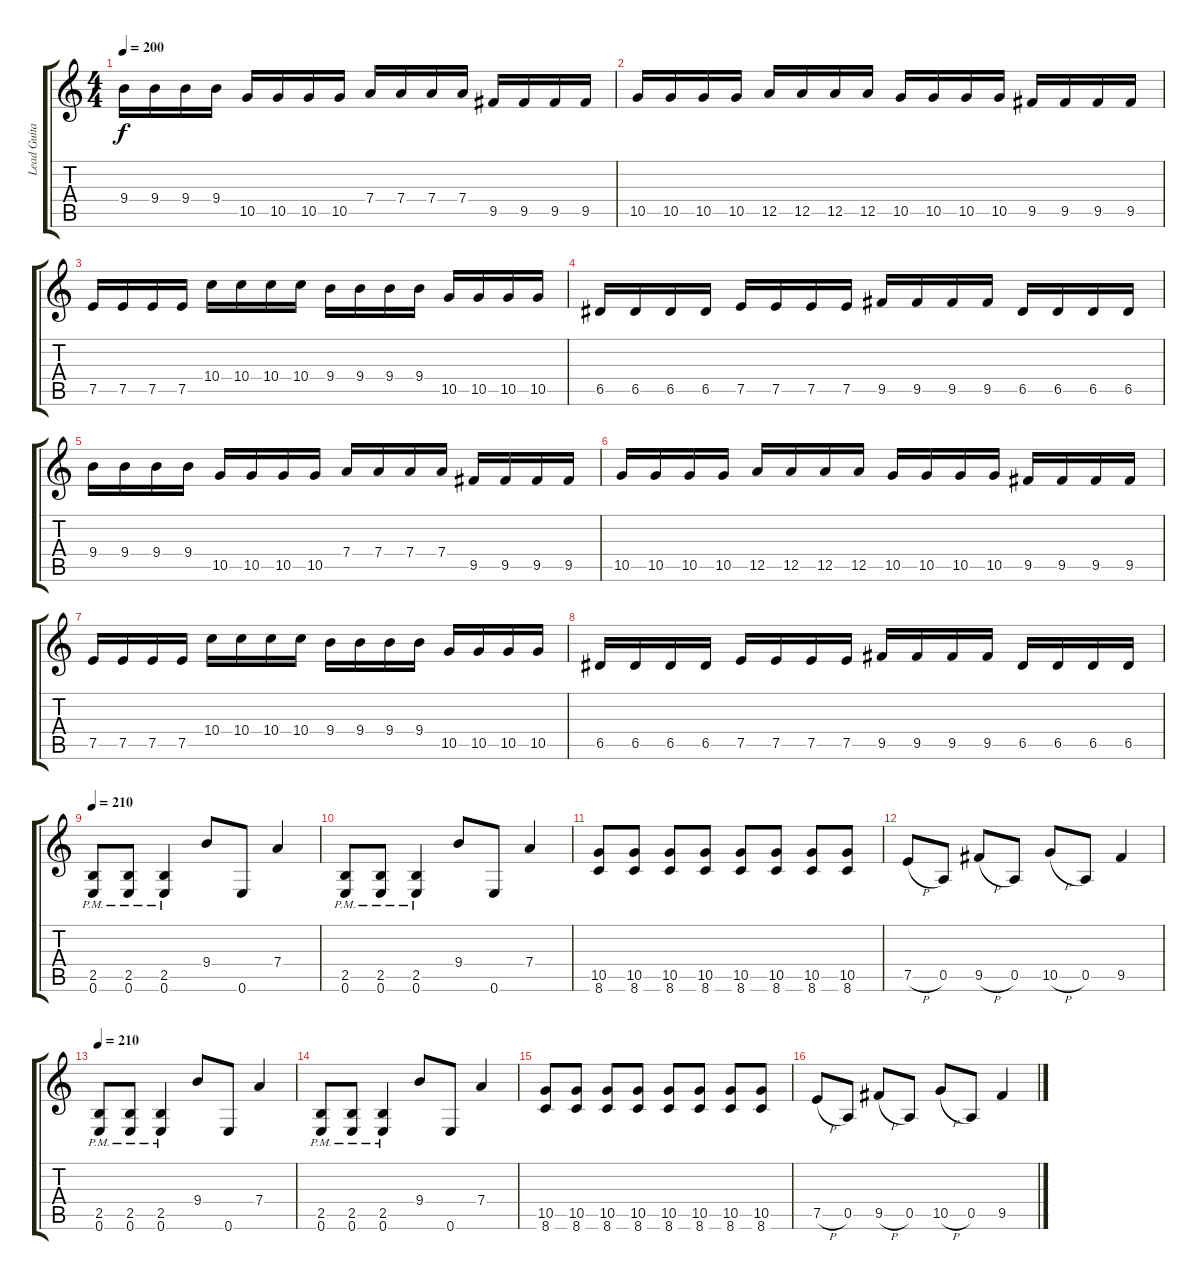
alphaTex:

\track ("Lead Guitar" "Lead Guita") {instrument distortionguitar}
\staff {score tabs}
\tuning (E4 B3 G3 D3 A2 E2) {hide}
\ts (4 4)
\tempo 200
\clef g2
\ks c
9.4.16{dy f} 9.4.16 9.4.16 9.4.16 10.5.16 10.5.16 10.5.16 10.5.16 7.4.16 7.4.16 7.4.16 7.4.16 9.5.16 9.5.16 9.5.16 9.5.16 |
10.5.16 10.5.16 10.5.16 10.5.16 12.5.16 12.5.16 12.5.16 12.5.16 10.5.16 10.5.16 10.5.16 10.5.16 9.5.16 9.5.16 9.5.16 9.5.16 |
7.5.16 7.5.16 7.5.16 7.5.16 10.4.16 10.4.16 10.4.16 10.4.16 9.4.16 9.4.16 9.4.16 9.4.16 10.5.16 10.5.16 10.5.16 10.5.16 |
6.5.16 6.5.16 6.5.16 6.5.16 7.5.16 7.5.16 7.5.16 7.5.16 9.5.16 9.5.16 9.5.16 9.5.16 6.5.16 6.5.16 6.5.16 6.5.16 |
9.4.16 9.4.16 9.4.16 9.4.16 10.5.16 10.5.16 10.5.16 10.5.16 7.4.16 7.4.16 7.4.16 7.4.16 9.5.16 9.5.16 9.5.16 9.5.16 |
10.5.16 10.5.16 10.5.16 10.5.16 12.5.16 12.5.16 12.5.16 12.5.16 10.5.16 10.5.16 10.5.16 10.5.16 9.5.16 9.5.16 9.5.16 9.5.16 |
7.5.16 7.5.16 7.5.16 7.5.16 10.4.16 10.4.16 10.4.16 10.4.16 9.4.16 9.4.16 9.4.16 9.4.16 10.5.16 10.5.16 10.5.16 10.5.16 |
6.5.16 6.5.16 6.5.16 6.5.16 7.5.16 7.5.16 7.5.16 7.5.16 9.5.16 9.5.16 9.5.16 9.5.16 6.5.16 6.5.16 6.5.16 6.5.16 |
\tempo 210
(2.5{pm} 0.6).8 (2.5{pm} 0.6).8 (2.5{pm} 0.6).4 9.4.8 0.6.8 7.4.4 |
(2.5{pm} 0.6).8 (2.5{pm} 0.6).8 (2.5{pm} 0.6).4 9.4.8 0.6.8 7.4.4 |
(10.5 8.6).8 (10.5 8.6).8 (10.5 8.6).8 (10.5 8.6).8 (10.5 8.6).8 (10.5 8.6).8 (10.5 8.6).8 (10.5 8.6).8 |
7.5{h}.8 0.5.8 9.5{h}.8 0.5.8 10.5{h}.8 0.5.8 9.5.4 |
\tempo 210
(2.5{pm} 0.6).8 (2.5{pm} 0.6).8 (2.5{pm} 0.6).4 9.4.8 0.6.8 7.4.4 |
(2.5{pm} 0.6).8 (2.5{pm} 0.6).8 (2.5{pm} 0.6).4 9.4.8 0.6.8 7.4.4 |
(10.5 8.6).8 (10.5 8.6).8 (10.5 8.6).8 (10.5 8.6).8 (10.5 8.6).8 (10.5 8.6).8 (10.5 8.6).8 (10.5 8.6).8 |
7.5{h}.8 0.5.8 9.5{h}.8 0.5.8 10.5{h}.8 0.5.8 9.5.4
